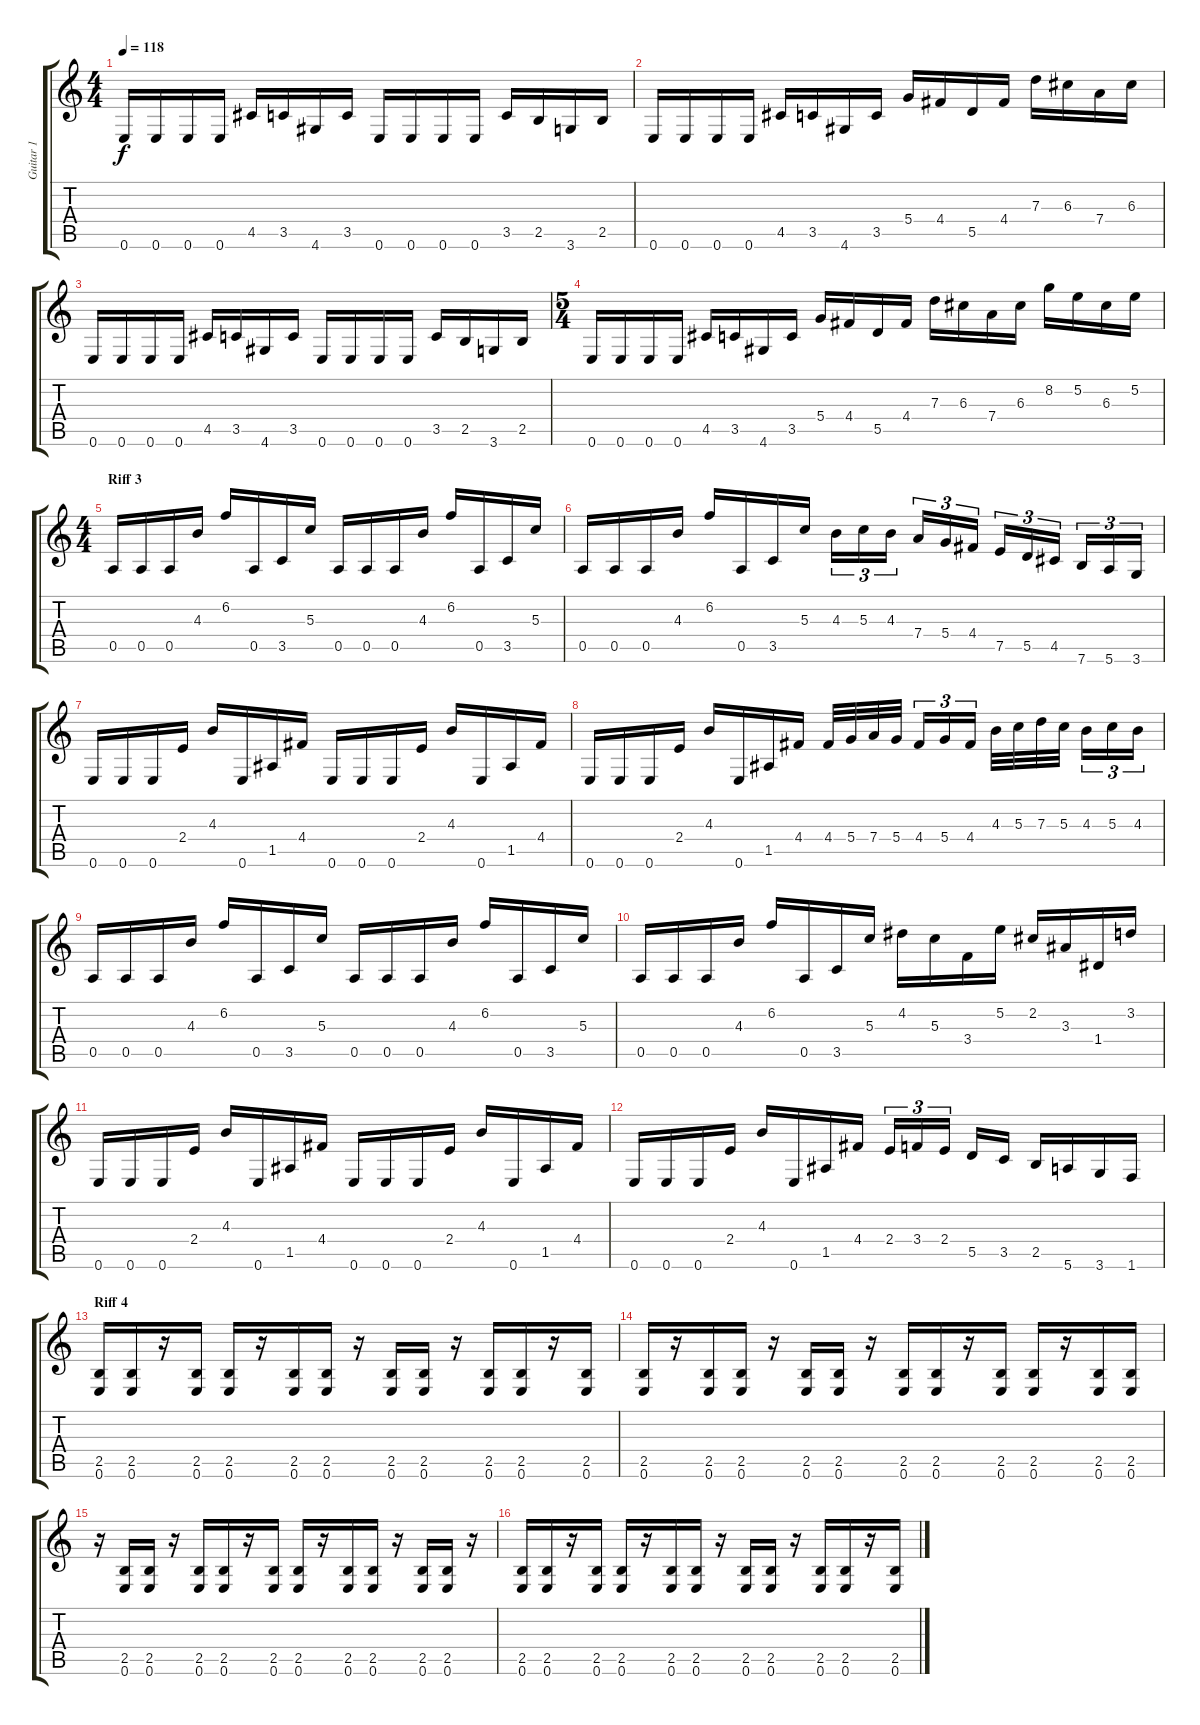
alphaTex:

\track ("Guitar 1" "Guitar 1") {instrument distortionguitar}
\staff {score tabs}
\tuning (E4 B3 G3 D3 A2 E2) {hide}
\ts (4 4)
\tempo 118
\clef g2
\ks c
0.6.16{dy f} 0.6.16 0.6.16 0.6.16 4.5.16 3.5.16 4.6.16 3.5.16 0.6.16 0.6.16 0.6.16 0.6.16 3.5.16 2.5.16 3.6.16 2.5.16 |
0.6.16 0.6.16 0.6.16 0.6.16 4.5.16 3.5.16 4.6.16 3.5.16 5.4.16 4.4.16 5.5.16 4.4.16 7.3.16 6.3.16 7.4.16 6.3.16 |
0.6.16 0.6.16 0.6.16 0.6.16 4.5.16 3.5.16 4.6.16 3.5.16 0.6.16 0.6.16 0.6.16 0.6.16 3.5.16 2.5.16 3.6.16 2.5.16 |
\ts (5 4)
0.6.16 0.6.16 0.6.16 0.6.16 4.5.16 3.5.16 4.6.16 3.5.16 5.4.16 4.4.16 5.5.16 4.4.16 7.3.16 6.3.16 7.4.16 6.3.16 8.2.16 5.2.16 6.3.16 5.2.16 |
\ts (4 4)
\section ("" "Riff 3")
0.5.16 0.5.16 0.5.16 4.3.16 6.2.16 0.5.16 3.5.16 5.3.16 0.5.16 0.5.16 0.5.16 4.3.16 6.2.16 0.5.16 3.5.16 5.3.16 |
0.5.16 0.5.16 0.5.16 4.3.16 6.2.16 0.5.16 3.5.16 5.3.16 4.3.16{tu (3 2)} 5.3.16{tu (3 2)} 4.3.16{tu (3 2)} 7.4.16{tu (3 2)} 5.4.16{tu (3 2)} 4.4.16{tu (3 2)} 7.5.16{tu (3 2)} 5.5.16{tu (3 2)} 4.5.16{tu (3 2)} 7.6.16{tu (3 2)} 5.6.16{tu (3 2)} 3.6.16{tu (3 2)} |
0.6.16 0.6.16 0.6.16 2.4.16 4.3.16 0.6.16 1.5.16 4.4.16 0.6.16 0.6.16 0.6.16 2.4.16 4.3.16 0.6.16 1.5.16 4.4.16 |
0.6.16 0.6.16 0.6.16 2.4.16 4.3.16 0.6.16 1.5.16 4.4.16 4.4.32 5.4.32 7.4.32 5.4.32 4.4.16{tu (3 2)} 5.4.16{tu (3 2)} 4.4.16{tu (3 2)} 4.3.32 5.3.32 7.3.32 5.3.32 4.3.16{tu (3 2)} 5.3.16{tu (3 2)} 4.3.16{tu (3 2)} |
0.5.16 0.5.16 0.5.16 4.3.16 6.2.16 0.5.16 3.5.16 5.3.16 0.5.16 0.5.16 0.5.16 4.3.16 6.2.16 0.5.16 3.5.16 5.3.16 |
0.5.16 0.5.16 0.5.16 4.3.16 6.2.16 0.5.16 3.5.16 5.3.16 4.2.16 5.3.16 3.4.16 5.2.16 2.2.16 3.3.16 1.4.16 3.2.16 |
0.6.16 0.6.16 0.6.16 2.4.16 4.3.16 0.6.16 1.5.16 4.4.16 0.6.16 0.6.16 0.6.16 2.4.16 4.3.16 0.6.16 1.5.16 4.4.16 |
0.6.16 0.6.16 0.6.16 2.4.16 4.3.16 0.6.16 1.5.16 4.4.16 2.4.16{tu (3 2)} 3.4.16{tu (3 2)} 2.4.16{tu (3 2)} 5.5.16 3.5.16 2.5.16 5.6.16 3.6.16 1.6.16 |
\section ("" "Riff 4")
(2.5 0.6).16 (2.5 0.6).16 r.16 (2.5 0.6).16 (2.5 0.6).16 r.16 (2.5 0.6).16 (2.5 0.6).16 r.16 (2.5 0.6).16 (2.5 0.6).16 r.16 (2.5 0.6).16 (2.5 0.6).16 r.16 (2.5 0.6).16 |
(2.5 0.6).16 r.16 (2.5 0.6).16 (2.5 0.6).16 r.16 (2.5 0.6).16 (2.5 0.6).16 r.16 (2.5 0.6).16 (2.5 0.6).16 r.16 (2.5 0.6).16 (2.5 0.6).16 r.16 (2.5 0.6).16 (2.5 0.6).16 |
r.16 (2.5 0.6).16 (2.5 0.6).16 r.16 (2.5 0.6).16 (2.5 0.6).16 r.16 (2.5 0.6).16 (2.5 0.6).16 r.16 (2.5 0.6).16 (2.5 0.6).16 r.16 (2.5 0.6).16 (2.5 0.6).16 r.16 |
(2.5 0.6).16 (2.5 0.6).16 r.16 (2.5 0.6).16 (2.5 0.6).16 r.16 (2.5 0.6).16 (2.5 0.6).16 r.16 (2.5 0.6).16 (2.5 0.6).16 r.16 (2.5 0.6).16 (2.5 0.6).16 r.16 (2.5 0.6).16
